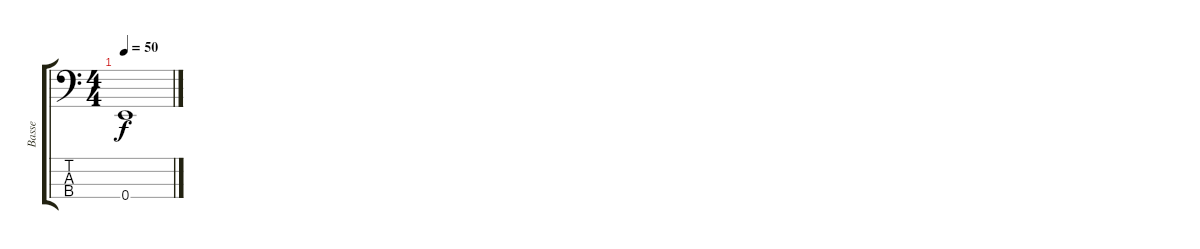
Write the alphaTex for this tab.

\track ("Basse" "Basse") {instrument electricbassfinger}
\staff {score tabs}
\tuning (G2 D2 A1 E1) {hide}
\ts (4 4)
\tempo 50
\clef f4
\ks c
0.4{t}.1{dy f}
